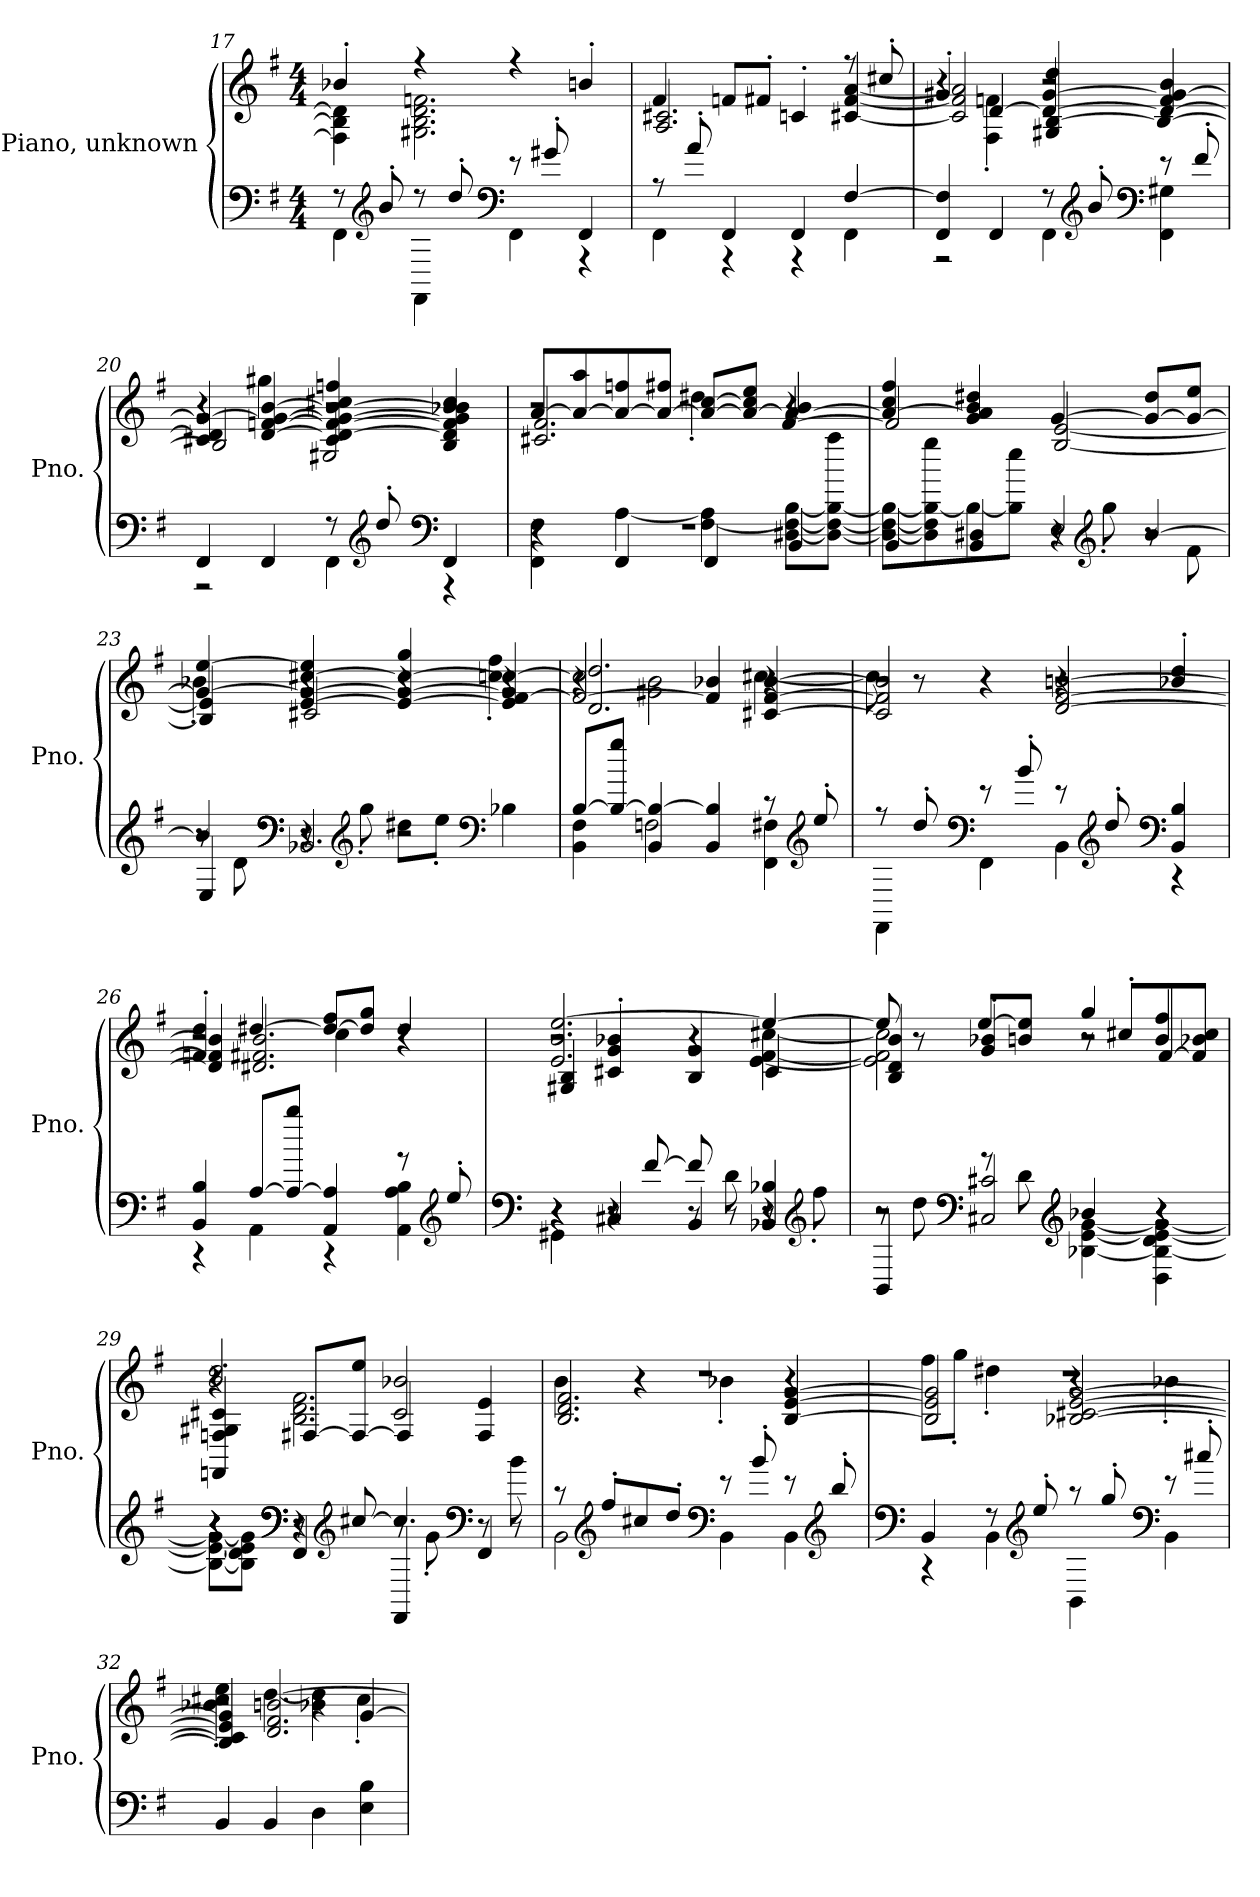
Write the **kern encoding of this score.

**kern	**kern
*part1	*part1
*staff2	*staff1
*I"Piano, unknown	*
*I'Pno.	*
*clefF4	*clefG2
*k[f#]	*k[f#]
*M4/4	*M4/4
=17	=17
*^	*^
8r	4FF#\	4b-X'/	4F#\] 4B\] 4d\]
*clefG2	*	*	*
8b'/	.	.	.
8r	4FF#\	4r	2.G#X\ 2.B\ 2.d\ 2.fn\
8dd'/	.	.	.
*clefF4	*	*	*
8r	4FF#\	4r	.
8g#X'/	.	.	.
4FF#/	4r	4bn'/	.
=18	=18	=18	=18
8r	4FF#\	4f#/	2.A/ 2.c#X/
8a'/	.	.	.
4FF#/	4r	8fn/L	.
.	.	8f#X'/J	.
4FF#/	4r	4cn'/	.
[4F#/	4FF#\	8r	[4c#X/ [4f#/ [4a/
.	.	8cc#X'/	.
!!LO:PB:g=z
=19	=19	=19	=19
*	*	*	*^
4FF#/ 4F#/]	2r	4g#X'/	4r	2c#/] 2f#/] 2a/]
4FF#/	.	[4d/	4F#\' 4fn\'	.
8r	4FF#\	4d/_ [4g#/	2r	4G#X/ [4B/ 4dd/
*clefG2	*	*	*	*
8b'/	.	.	.	.
*clefF4	*	*	*	*
8r	4FF#\ 4G#X\	4d/_ 4f/ 4g#/_ 4b/	.	4B/_
8f#'/	.	.	.	.
=20	=20	=20	=20	=20
4FF#/	2r	4c#X/ 4d/] 4g#/_	4r	2B/]
4FF#/	.	[4d/ [4fn/ 4g#/_ [4b/	4gg#X\	.
8r	4FF#\	4c#/ 4d/_ 4f/_ 4g#/_ 4b/_ 4cc#X/ 4ffn/	2r	2G#X/
*clefG2	*	*	*	*
8dd'/	.	.	.	.
*clefF4	*	*	*	*
4FF#/	4r	4B/ 4d/] 4f/] 4g#/] 4b-X/ 4b/] 4cc#/	.	.
!!LO:LB:g=z	!!	!!
=21	=21	=21	=21	=21
*	*^	*	*	*
1r	4FF#\ 4F#\	4r	[8a/L	2r	2.c#X/ 2.f#/
.	.	.	8a/_ 8aa/	.	.
.	[4A\	4FF#/	8a/_ 8ffn/	.	.
.	.	.	8a/_ 8ff#X/J	.	.
.	[4F#\ 4A\]	4FF#/	8a/_ [8cc/L	4dd#X'\	.
.	.	.	8a/_ 8cc/] 8ee/J	.	.
.	[8D#X\ 8F#\_ [8B\L	4BB/	4a/_ 4b/	4r	[4f#/
.	8D#\_ 8F#\_ 8B\_ 8aa\J	.	.	.	.
*	*	*	*	*v	*v
=22	=22	=22	=22	=22
2r	8D#\_ 8F#\_ 8B\_L	4BB/	4a/_ 4cc/ 4ff#/	2f#/]
.	8D#\] 8F#\] 8B\_ 8gg\	.	.	.
.	8B\_	4BB/ 4D#X/	4g/ 4a/] 4b/ 4dd#X/	.
.	8B\] 8ee\J	.	.	.
4r	8r	2E/	[4g/	[2B/ [2e/
*clefG2	*	*	*	*
.	8gg'\	.	.	.
[4b/	8r	.	8g/_ 8dd#/L	.
.	8f#\	.	8g/_ 8ee/J	.
!!LO:LB:g=z
=23	=23	=23	=23	=23
*	*	*	*	*^
4b/]	8r	4E/	4g/_ [4ee/	4b-X'\	4B/] 4e/]
.	8d\	.	.	.	.
*clefF4	*	*	*	*	*
4r	8r	2.BB-X/	[4e/ 4g/_ [4cc#X/ 4ee/]	4r	2c#X/
*clefG2	*	*	*	*	*
.	8gg'\	.	.	.	.
2r	8dd#X\L	.	4e/_ 4g/_ 4cc#/_ 4gg/	4r	.
.	8ee'\J	.	.	.	.
*clefF4	*	*	*	*	*
.	4B-X\	.	4e/] [4f#/ 4g/] 4cc#/_	4ccn\' 4ff#\'	4r
*	*v	*v	*	*	*
=24	=24	=24	=24	=24
[8B/L	4BB\ 4F#\	2f#/_ 2cc#/]	4r	2.d/ 2.dd/
8B/_ 8gg/J	.	.	.	.
4BB/ 4B/_	2Fn\	.	2g#X\ 2b\	.
4BB/ 4B/]	.	4f#/] 4b-X/	.	.
8r	4FF#\ 4F#X\	[4c#X/ [4f#/ [4b-/	[4cc#X\	4r
*clefG2	*	*	*	*
8ee'/	.	.	.	.
=25	=25	=25	=25	=25
8r	4FF#\	2c#/] 2f#/] 2b-/]	8cc#\]	2r
8dd'/	.	.	8r	.
*clefF4	*	*	*	*
8r	4FF#\	.	4r	.
8b'/	.	.	.	.
8r	4BB\	4r	2r	[2d/ [2f#/ [2bn/
*clefG2	*	*	*	*
8dd'/	.	.	.	.
*clefF4	*	*	*	*
4BB/ 4B/	4r	4b-X/' 4dd/'	.	.
!!LO:LB:g=z	!!	!!
=26	=26	=26	=26	=26
4BB/ 4B/	4r	4fn/' 4dd/'	2r	4d/] 4f#/] 4b/]
[8A/L	4AA\	[4dd#X/	.	2.d#X/ 2.f#X/ 2.b/
8A/_ 8bb/J	.	.	.	.
4AA/ 4A/]	4r	8dd#/_ 8ff#/L	4cc\	.
.	.	8dd#/] 8gg/J	.	.
8r	4AA\ 4A\ 4B\	4dd#/	4r	.
*clefG2	*	*	*	*
8ee'/	.	.	.	.
*v	*v	*	*	*
=27	=27	=27	=27
*clefF4	*	*	*
*^	*	*	*
*	*^	*	*	*
4r	4GG#X\	4r	2.e/ 2.b/ [2.ee/	2r	4G#X/ 4B/
8r	4r	4C#X/	.	.	4c#X/' 4g/' 4b-X/'
[8f#/	.	.	.	.	.
8f#/]	8r	4BB/	.	4r	4B/ 4g/
8r	8d\	.	.	.	.
4r	8r	4BB-X/ 4B-X/	4ee/_	[4e\ [4f#\ [4cc#X\	4c#/
*clefG2	*	*	*	*	*
.	8ff#'\	.	.	.	.
!!LO:LB:g=z	!!	!!
=28	=28	=28	=28	=28	=28
2r	8r	4BB/	8ee/]	2e\] 2f#\] 2cc#\]	4B/ 4d/ 4b/
.	8dd\	.	8r	.	.
*clefF4	*	*	*	*	*
.	8r	2C#X/ 2c#X/	4g/' 4b-X/'	.	[8ee/L
.	8d\	.	.	.	8bn/ 8ee/]J
*clefG2	*	*	*	*	*
4b-X/	[4B-X\ [4e\ [4g\	.	4gg/	2r	8r
.	.	.	.	.	8cc#X'/L
4r	4D\ 4B-\_ 4d\ 4e\_ 4g\_	4r	4b/' 4ff#/'	.	[8f#/
.	.	.	.	.	8f#/] 8b-X/ 8cc#/J
=29	=29	=29	=29	=29	=29
4r	8B-\_ 8e\_ 8g\_L	4r	2b/ 2dd/	4r	4FFn/' 4Fn/' 4G#X/' 4c#X/'
.	8B-\] 8d\ 8e\] 8g\]J	.	.	.	.
*clefF4	*	*	*	*	*
8r	4r	4FF#/	.	2.B\ 2.d\ 2.f#\	[8F#X/L
*clefG2	*	*	*	*	*
[8cc#X/	.	.	.	.	8F#/_ 8ee/J
4.cc#/]	8r	4FF#/	2c#/ 2b-X/	.	4F#/]
.	8g'\	.	.	.	.
*clefF4	*	*	*	*	*
.	8r	4FF#/	.	.	4F#/ 4e/
8r	8b\	.	.	.	.
*	*v	*v	*	*	*
!!LO:LB:g=z	!!	!!
=30	=30	=30	=30	=30
8r	2BB\	1r	4b\	2.B/ 2.d/ 2.f#/
*clefG2	*	*	*	*
8ff#'/L	.	.	.	.
8cc#X/	.	.	4r	.
8dd'/J	.	.	.	.
*clefF4	*	*	*	*
8r	4BB\	.	4b-X'\	.
8b'/	.	.	.	.
8r	4BB\	.	4r	[4B/ [4e/ [4g/
*clefG2	*	*	*	*
8bb'/	.	.	.	.
=31	=31	=31	=31	=31
*clefF4	*	*	*	*
4BB/	4r	1r	8ff#\L	2B/] 2e/] 2g/]
.	.	.	8gg'\J	.
8r	4BB\	.	4dd#X'\	.
*clefG2	*	*	*	*
8ee'/	.	.	.	.
8r	4BB\	.	4r	[2B-X/ [2c#X/ [2e/ [2g/
8gg'/	.	.	.	.
*clefF4	*	*	*	*
8r	4BB\	.	4b-X'\	.
8cc#X'/	.	.	.	.
*v	*v	*	*	*
=32	=32	=32	=32
4BB/	2r	4b-X\' 4cc#X\' 4ee\'	4B-/] 4c#/] 4e/] 4g/]
4BB/	.	[4dd\	2.d/ 2.f#/ [2.bn/
4D\	4r	4b-X\ 4dd\]	.
4E\ 4B\	[4g/	4cc#'\	.
*	*v	*v	*v
=	=
*-	*-
